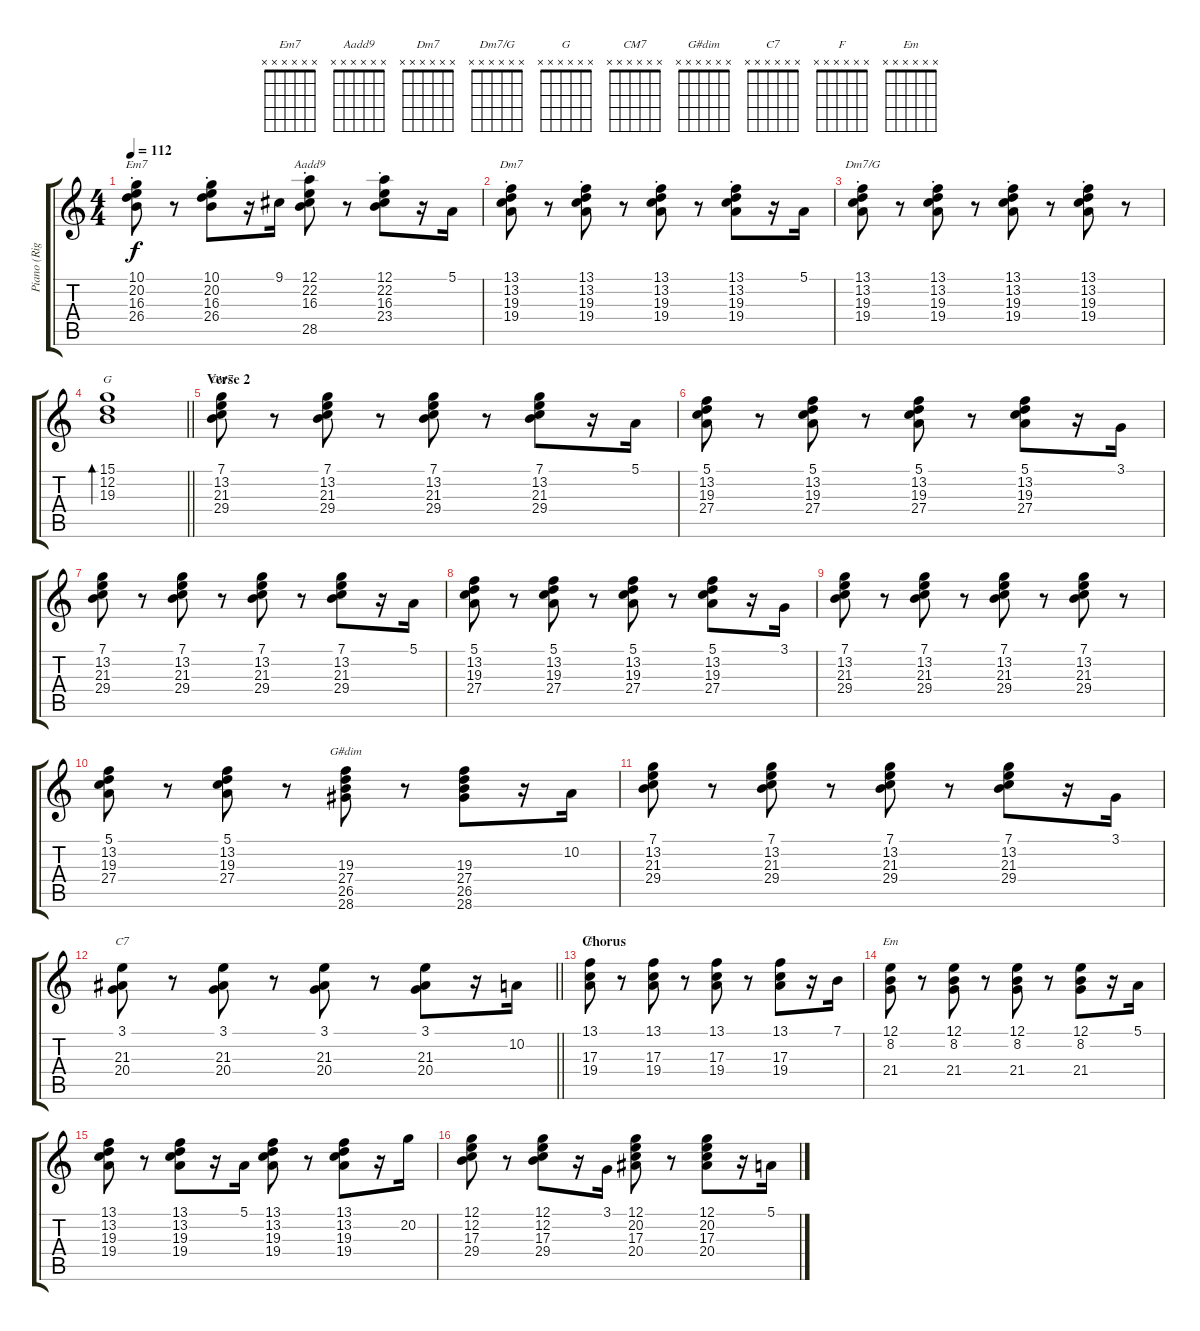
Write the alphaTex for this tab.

\track ("Piano (Right Hand)" "Piano (Rig") {instrument acousticgrandpiano}
\staff {score tabs}
\tuning (E4 B3 G3 D3 A2 E2) {hide}
\chord ("Em7" x x x x x x)
\chord ("Aadd9" x x x x x x)
\chord ("Dm7" x x x x x x)
\chord ("Dm7/G" x x x x x x)
\chord ("G" x x x x x x)
\chord ("CM7" x x x x x x)
\chord ("G#dim" x x x x x x)
\chord ("C7" x x x x x x)
\chord ("F" x x x x x x)
\chord ("Em" x x x x x x)
\ts (4 4)
\tempo 112
\clef g2
\ks c
(10.1{st} 20.2{st} 16.3{st} 26.4{st}).8{ch "Em7" dy f} r.8 (10.1{st} 20.2{st} 16.3{st} 26.4{st}).8 r.16 9.1.16 (12.1{st} 22.2{st} 16.3{st} 28.5{st}).8{ch "Aadd9"} r.8 (12.1{st} 22.2{st} 16.3{st} 23.4{st}).8 r.16 5.1.16 |
(13.1{st} 13.2{st} 19.3{st} 19.4{st}).8{ch "Dm7"} r.8 (13.1{st} 13.2{st} 19.3{st} 19.4{st}).8 r.8 (13.1{st} 13.2{st} 19.3{st} 19.4{st}).8 r.8 (13.1{st} 13.2{st} 19.3{st} 19.4{st}).8 r.16 5.1.16 |
(13.1{st} 13.2{st} 19.3{st} 19.4{st}).8{ch "Dm7/G"} r.8 (13.1{st} 13.2{st} 19.3{st} 19.4{st}).8 r.8 (13.1{st} 13.2{st} 19.3{st} 19.4{st}).8 r.8 (13.1{st} 13.2{st} 19.3{st} 19.4{st}).8 r.8 |
\barLineRight lightlight
(15.1 12.2 19.3).1{bd 240 ch "G"} |
\section ("" "Verse 2")
(7.1 13.2 21.3 29.4).8{ch "CM7"} r.8 (7.1 13.2 21.3 29.4).8 r.8 (7.1 13.2 21.3 29.4).8 r.8 (7.1 13.2 21.3 29.4).8 r.16 5.1.16 |
(5.1 13.2 19.3 27.4).8 r.8 (5.1 13.2 19.3 27.4).8 r.8 (5.1 13.2 19.3 27.4).8 r.8 (5.1 13.2 19.3 27.4).8 r.16 3.1.16 |
(7.1 13.2 21.3 29.4).8 r.8 (7.1 13.2 21.3 29.4).8 r.8 (7.1 13.2 21.3 29.4).8 r.8 (7.1 13.2 21.3 29.4).8 r.16 5.1.16 |
(5.1 13.2 19.3 27.4).8 r.8 (5.1 13.2 19.3 27.4).8 r.8 (5.1 13.2 19.3 27.4).8 r.8 (5.1 13.2 19.3 27.4).8 r.16 3.1.16 |
(7.1 13.2 21.3 29.4).8 r.8 (7.1 13.2 21.3 29.4).8 r.8 (7.1 13.2 21.3 29.4).8 r.8 (7.1 13.2 21.3 29.4).8 r.8 |
(5.1 13.2 19.3 27.4).8 r.8 (5.1 13.2 19.3 27.4).8 r.8 (19.3 27.4 26.5 28.6).8{ch "G#dim"} r.8 (19.3 27.4 26.5 28.6).8 r.16 10.2.16 |
(7.1 13.2 21.3 29.4).8 r.8 (7.1 13.2 21.3 29.4).8 r.8 (7.1 13.2 21.3 29.4).8 r.8 (7.1 13.2 21.3 29.4).8 r.16 3.1.16 |
\barLineRight lightlight
(3.1 21.3 20.4).8{ch "C7"} r.8 (3.1 21.3 20.4).8 r.8 (3.1 21.3 20.4).8 r.8 (3.1 21.3 20.4).8 r.16 10.2.16 |
\section ("" "Chorus")
(13.1 17.3 19.4).8{ch "F"} r.8 (13.1 17.3 19.4).8 r.8 (13.1 17.3 19.4).8 r.8 (13.1 17.3 19.4).8 r.16 7.1.16 |
(12.1 8.2 21.4).8{ch "Em"} r.8 (12.1 8.2 21.4).8 r.8 (12.1 8.2 21.4).8 r.8 (12.1 8.2 21.4).8 r.16 5.1.16 |
(13.1 13.2 19.3 19.4).8 r.8 (13.1 13.2 19.3 19.4).8 r.16 5.1.16 (13.1 13.2 19.3 19.4).8 r.8 (13.1 13.2 19.3 19.4).8 r.16 20.2.16 |
(12.1 12.2 17.3 29.4).8 r.8 (12.1 12.2 17.3 29.4).8 r.16 3.1.16 (12.1 20.2 17.3 20.4).8 r.8 (12.1 20.2 17.3 20.4).8 r.16 5.1.16
